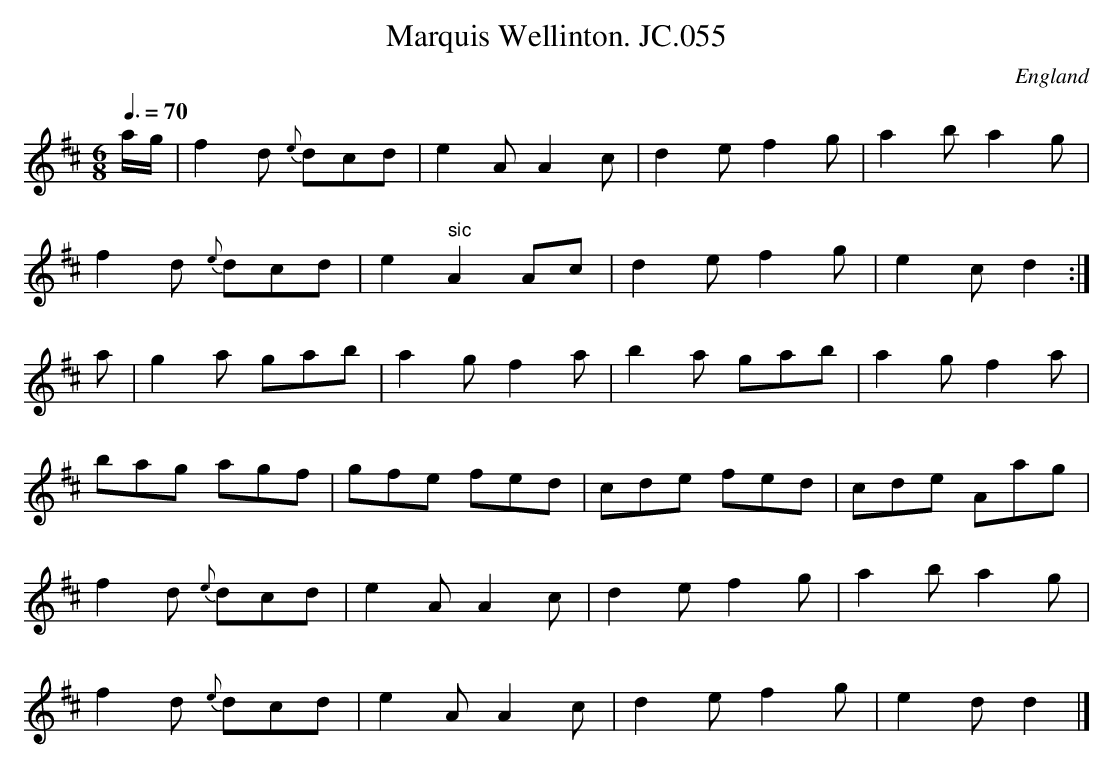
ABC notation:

X:1
T:Marquis Wellinton. JC.055
L:1/8
M:6/8
O:England
Q:3/8=70
K:D
a/g/|\
f2d {e}dcd|e2A A2c|d2e f2g|a2b a2g|!
f2d {e}dcd|e2" sic"A2Ac|d2e f2g|e2c d2:|!
a|g2a gab|a2g f2a|b2a gab|a2g f2a|!
bag agf|gfe fed|cde fed|cde Aag|!
f2d {e}dcd|e2A A2c|d2e f2g|a2b a2g|!
f2d {e}dcd|e2A A2c|d2e f2g|e2d d2|]
